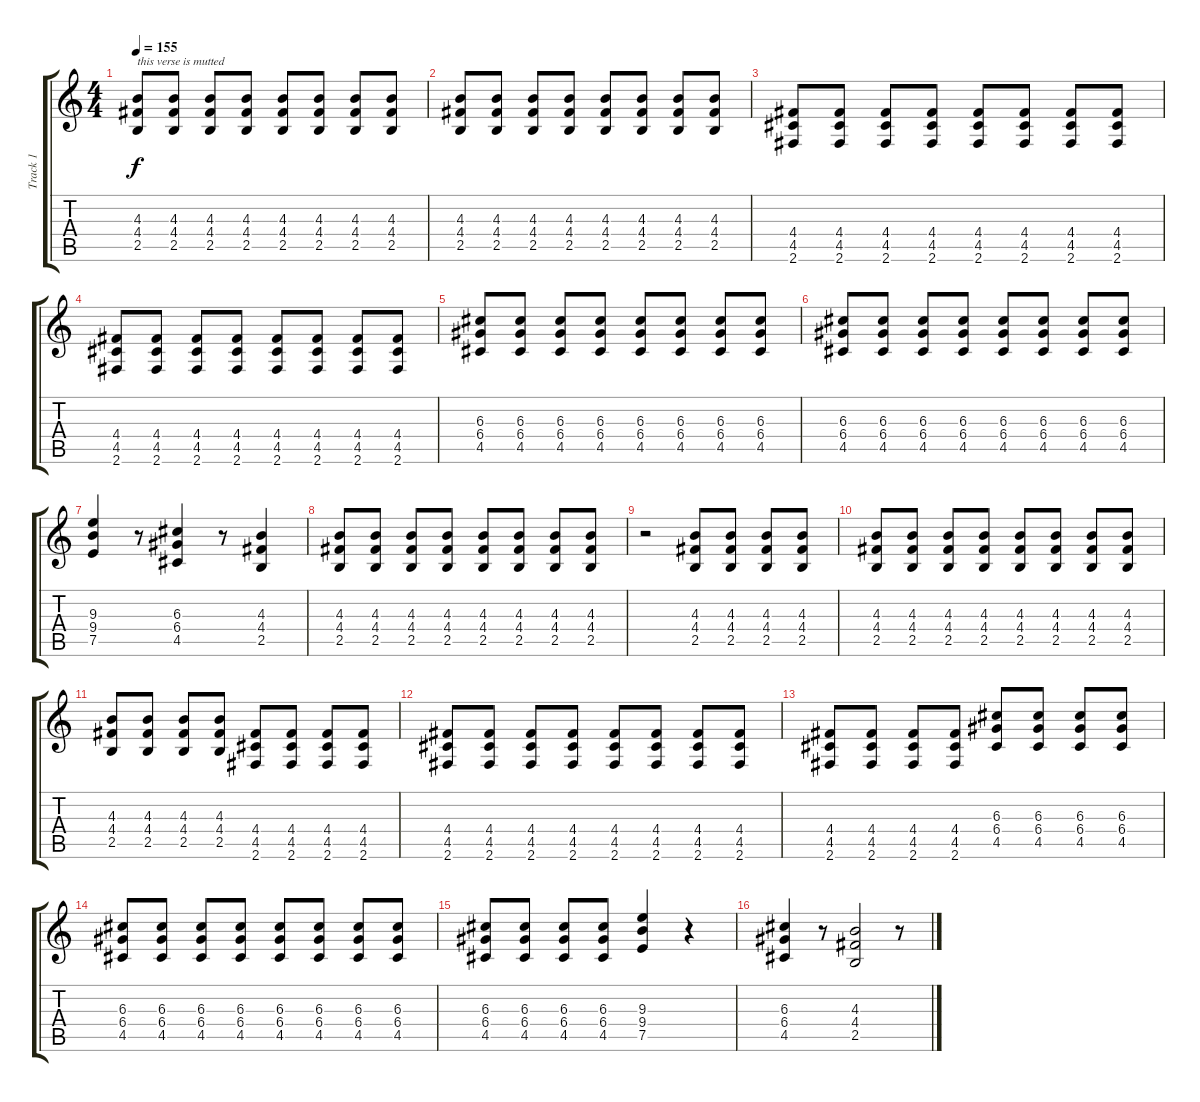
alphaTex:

\track ("Track 1" "Track 1") {instrument overdrivenguitar}
\staff {score tabs}
\tuning (E4 B3 G3 D3 A2 E2) {hide}
\ts (4 4)
\tempo 155
\clef g2
\ks c
(4.3 4.4 2.5).8{txt "this verse is mutted" dy f} (4.3 4.4 2.5).8 (4.3 4.4 2.5).8 (4.3 4.4 2.5).8 (4.3 4.4 2.5).8 (4.3 4.4 2.5).8 (4.3 4.4 2.5).8 (4.3 4.4 2.5).8 |
(4.3 4.4 2.5).8 (4.3 4.4 2.5).8 (4.3 4.4 2.5).8 (4.3 4.4 2.5).8 (4.3 4.4 2.5).8 (4.3 4.4 2.5).8 (4.3 4.4 2.5).8 (4.3 4.4 2.5).8 |
(4.4 4.5 2.6).8 (4.4 4.5 2.6).8 (4.4 4.5 2.6).8 (4.4 4.5 2.6).8 (4.4 4.5 2.6).8 (4.4 4.5 2.6).8 (4.4 4.5 2.6).8 (4.4 4.5 2.6).8 |
(4.4 4.5 2.6).8 (4.4 4.5 2.6).8 (4.4 4.5 2.6).8 (4.4 4.5 2.6).8 (4.4 4.5 2.6).8 (4.4 4.5 2.6).8 (4.4 4.5 2.6).8 (4.4 4.5 2.6).8 |
(6.3 6.4 4.5).8 (6.3 6.4 4.5).8 (6.3 6.4 4.5).8 (6.3 6.4 4.5).8 (6.3 6.4 4.5).8 (6.3 6.4 4.5).8 (6.3 6.4 4.5).8 (6.3 6.4 4.5).8 |
(6.3 6.4 4.5).8 (6.3 6.4 4.5).8 (6.3 6.4 4.5).8 (6.3 6.4 4.5).8 (6.3 6.4 4.5).8 (6.3 6.4 4.5).8 (6.3 6.4 4.5).8 (6.3 6.4 4.5).8 |
(9.3 9.4 7.5).4 r.8 (6.3 6.4 4.5).4 r.8 (4.3 4.4 2.5).4 |
(4.3 4.4 2.5).8 (4.3 4.4 2.5).8 (4.3 4.4 2.5).8 (4.3 4.4 2.5).8 (4.3 4.4 2.5).8 (4.3 4.4 2.5).8 (4.3 4.4 2.5).8 (4.3 4.4 2.5).8 |
r.2 (4.3 4.4 2.5).8 (4.3 4.4 2.5).8 (4.3 4.4 2.5).8 (4.3 4.4 2.5).8 |
(4.3 4.4 2.5).8 (4.3 4.4 2.5).8 (4.3 4.4 2.5).8 (4.3 4.4 2.5).8 (4.3 4.4 2.5).8 (4.3 4.4 2.5).8 (4.3 4.4 2.5).8 (4.3 4.4 2.5).8 |
(4.3 4.4 2.5).8 (4.3 4.4 2.5).8 (4.3 4.4 2.5).8 (4.3 4.4 2.5).8 (4.4 4.5 2.6).8 (4.4 4.5 2.6).8 (4.4 4.5 2.6).8 (4.4 4.5 2.6).8 |
(4.4 4.5 2.6).8 (4.4 4.5 2.6).8 (4.4 4.5 2.6).8 (4.4 4.5 2.6).8 (4.4 4.5 2.6).8 (4.4 4.5 2.6).8 (4.4 4.5 2.6).8 (4.4 4.5 2.6).8 |
(4.4 4.5 2.6).8 (4.4 4.5 2.6).8 (4.4 4.5 2.6).8 (4.4 4.5 2.6).8 (6.3 6.4 4.5).8 (6.3 6.4 4.5).8 (6.3 6.4 4.5).8 (6.3 6.4 4.5).8 |
(6.3 6.4 4.5).8 (6.3 6.4 4.5).8 (6.3 6.4 4.5).8 (6.3 6.4 4.5).8 (6.3 6.4 4.5).8 (6.3 6.4 4.5).8 (6.3 6.4 4.5).8 (6.3 6.4 4.5).8 |
(6.3 6.4 4.5).8 (6.3 6.4 4.5).8 (6.3 6.4 4.5).8 (6.3 6.4 4.5).8 (9.3 9.4 7.5).4 r.4 |
(6.3 6.4 4.5).4 r.8 (4.3 4.4 2.5).2 r.8
